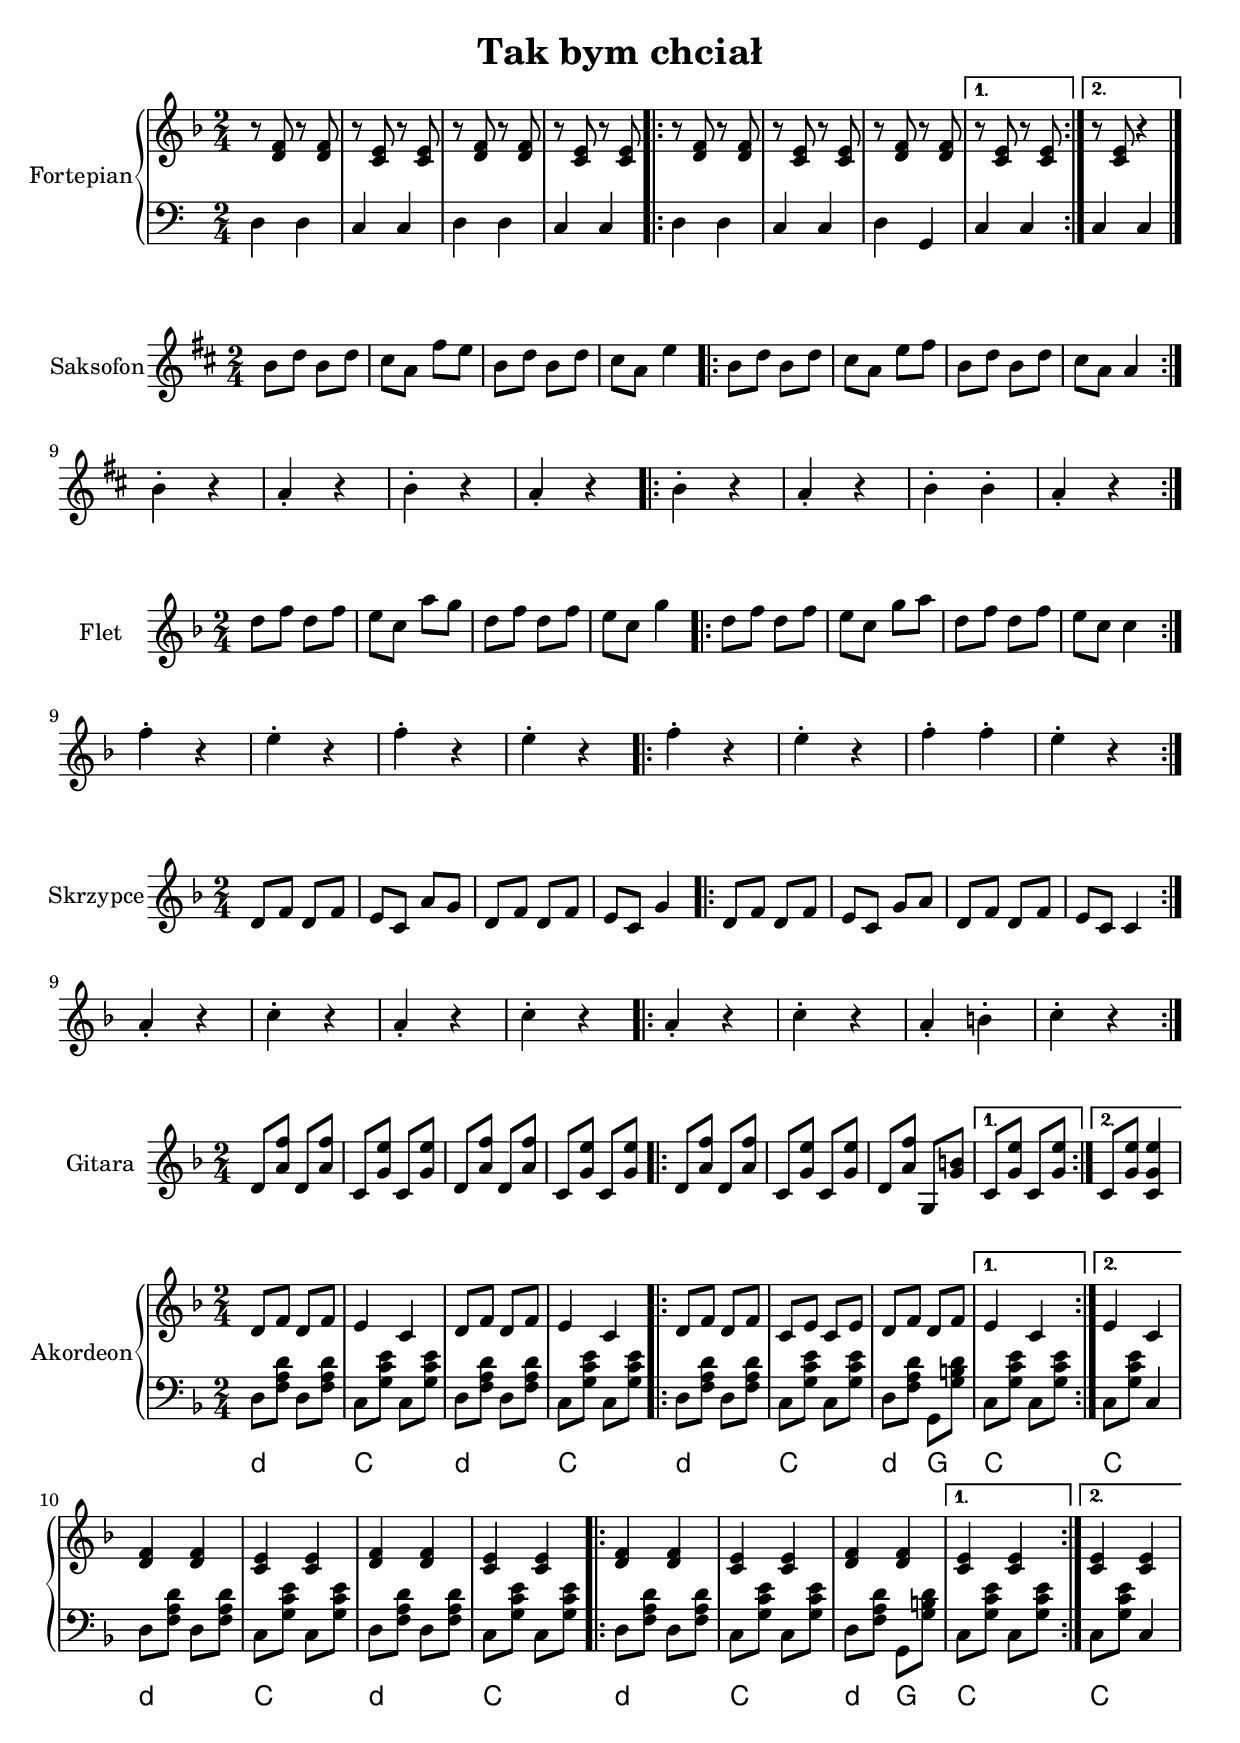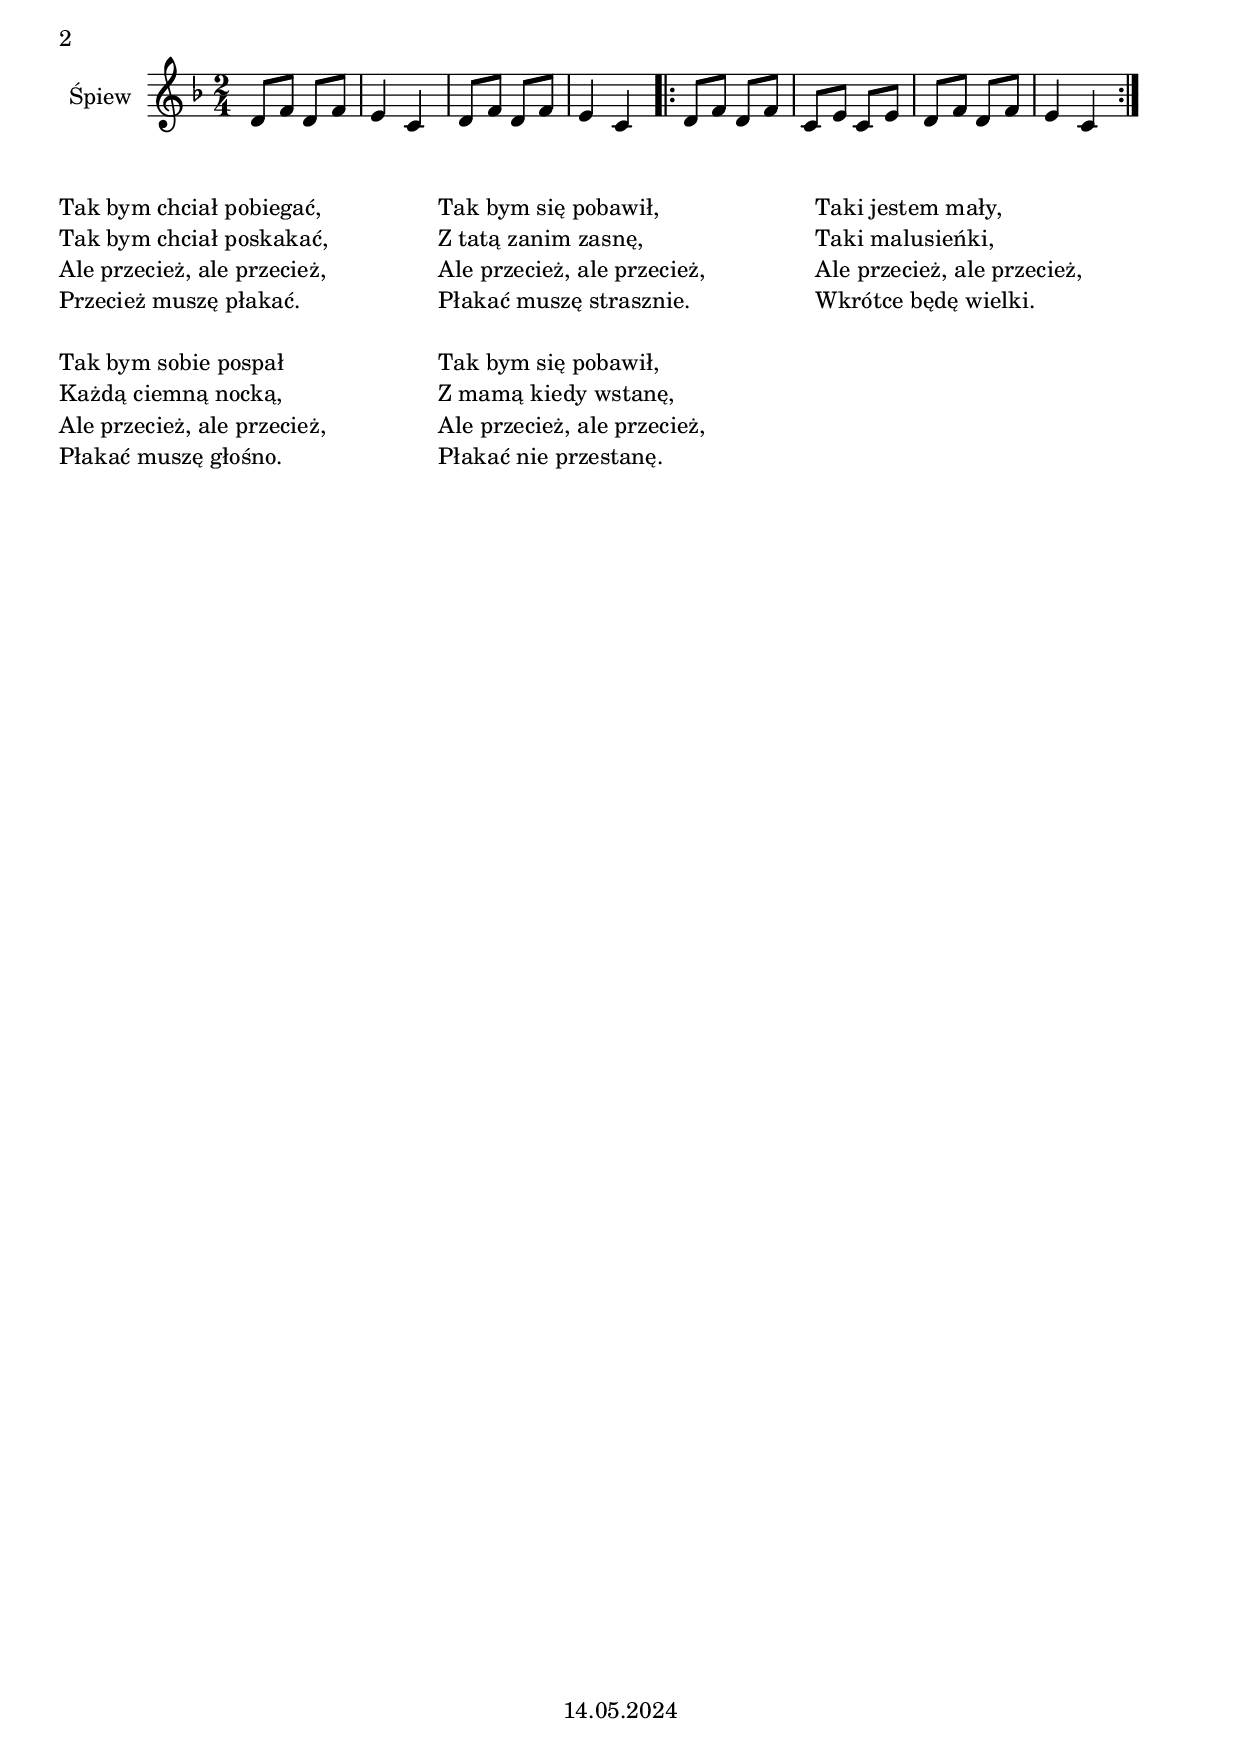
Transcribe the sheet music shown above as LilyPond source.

\version "2.22.1"
\include "deutsch.ly"

pianoR = \relative c' {
  \key d \minor
  \time 2/4

  r8 <d f>8 r8 <d f>8 | r8 <c e>8 r8 <c e>8 |
  r8 <d f>8 r8 <d f>8 | r8 <c e>8 r8 <c e>8 |
  \repeat volta 2 {
    r8 <d f>8 r8 <d f>8 | r8 <c e>8 r8 <c e>8 |
    r8 <d f>8 r8 <d f>8 |
  } \alternative {
    { r8 <c e>8 r8 <c e>8 | }
    { r8 <c e>8 r4 | \bar "|." }
  }
}
pianoL = \relative c {
  \clef bass
  \time 2/4

  d4 d4 | c4 c4 | d4 d4 | c4 c4 |
  \repeat volta 2 {
    d4 d4 | c4 c4 | d4 g,4 |
  } \alternative {
    { c4 c4 | }
    { c4 c4 | \bar "|." }
  }
}

solo = \relative c' {
  \time 2/4

  d8 f8 d f | e8 c a' g | d8 f8 d f | e8 c g'4 |
  \repeat volta 2 {
    d8 f8 d f | e8 c g' a | d,8 f8 d f | e8 c c4 |
  }
}

saksofon = \relative c' {
  \key d \minor
  \time 2/4

  \solo
  \break

  d4-. r4 | c4-. r4 | d4-. r4 | c4-. r4
  \repeat volta 2 {
    d4-. r4 | c4-. r4 | d4-. d4-. | c4-. r4 |
  }
}

flet = \relative c'' {
  \key d \minor
  \time 2/4

  \transpose d d' \solo
  \break

  f4-. r4 | e4-. r4 | f4-. r4 | e4-. r4
  \repeat volta 2 {
    f4-. r4 | e4-. r4 | f4-. f4-. | e4-. r4 |
  }
}

skrzypce = \relative c'' {
  \key d \minor
  \time 2/4

  \solo
  \break

  a4-. r4 | c4-. r4 | a4-. r4 | c4-. r4
  \repeat volta 2 {
    a4-. r4 | c4-. r4 | a4-. h4-. | c4-. r4 |
  }
}

gitara = \relative c' {
  \key d \minor
  \time 2/4

  d8 <a' f'> d, <a' f'> | c, <g' e'> c, <g' e'> |
  d <a' f'> d, <a' f'> | c, <g' e'> c, <g' e'> |
  \repeat volta 2 {
    d8 <a' f'> d, <a' f'> | c, <g' e'> c, <g' e'> |
    d <a' f'> g, <g' h> |
  } \alternative {
    { c, <g' e'> c, <g' e'> | }
    { c, <g' e'> <c, g' e'>4 | }
  }
}

akordeonP = \relative c' {
  \key d \minor
  \time 2/4

  d8 f d f | e4 c | d8 f d f | e4 c |
  \repeat volta 2 {
    d8 f d f | c8 e c e | d8 f d f |
  } \alternative {
    { e4 c | }
    { e4 c | }
  }
  \break

  <d f>4 <d f> | <c e> <c e> |
  <d f> <d f> | <c e> <c e> |
  \repeat volta 2 {
    <d f> <d f> | <c e> <c e> |
    <d f> <d f> |
  }
  \alternative {
    { <c e> <c e> | }
    { <c e> <c e> | }
  }
}
akordeonL = \relative c {
  \clef bass
  \key d \minor
  \time 2/4

  d8 <f a d> d <f a d> | c <g' c e> c, <g' c e> |
  d <f a d> d <f a d> | c <g' c e> c, <g' c e> |
  \repeat volta 2 {
    d <f a d> d <f a d> | c <g' c e> c, <g' c e> |
    d <f a d> g, <g' h d> |
  } \alternative {
    { c, <g' c e> c, <g' c e> | }
    { c, <g' c e> c,4 | }
  }

  d8 <f a d> d <f a d> | c <g' c e> c, <g' c e> |
  d <f a d> d <f a d> | c <g' c e> c, <g' c e> |
  \repeat volta 2 {
    d <f a d> d <f a d> | c <g' c e> c, <g' c e> |
    d <f a d> g, <g' h d> |
  } \alternative {
    { c, <g' c e> c, <g' c e> | }
    { c, <g' c e> c,4 | }
  }
}
akordeonC = \chordmode {
  \set chordNameLowercaseMinor = ##t
  d2:m | c |
  d2:m | c |
  d2:m | c |
  d4:m g |
  c2 |
  c2 |

  d2:m | c |
  d2:m | c |
  d2:m | c |
  d4:m g |
  c2 |
  c2 |
}

wokal = \relative c' {
  \key d \minor
  \time 2/4

  d8 f d f | e4 c | d8 f d f | e4 c |
  \repeat volta 2 {
    d8 f d f | c8 e c e | d8 f d f | e4 c |
  }
}

\header {
  title = "Tak bym chciał"
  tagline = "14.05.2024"
}
\score {
  \new PianoStaff = piano \with {
    instrumentName = "Fortepian"
  }
  <<
    \new Staff \pianoR
    \new Staff \pianoL
  >>
}

\score {
  \new Staff = saksofon \with {
    instrumentName = "Saksofon"
  }
  <<
    \transpose d h \saksofon
  >>
}

\score {
  \new Staff = flet \with {
    instrumentName = "Flet"
  }
  <<
    \flet
  >>
}

\score {
  \new Staff = skrzypce \with {
    instrumentName = "Skrzypce"
  }
  <<
    \skrzypce
  >>
}

\score {
  \new Staff = gitara \with {
    instrumentName = "Gitara"
  }
  <<
    \gitara
  >>
}

\score {
  <<
    \new PianoStaff \with { instrumentName = "Akordeon" }
      <<
        \new Staff \akordeonP
        \new Staff \akordeonL
        \new ChordNames {
          \germanChords
          \akordeonC
        }
      >>
  >>
}

\pageBreak

\score {
  \new Staff = wokal \with {
    instrumentName = "Śpiew"
  }
  <<
    \wokal
  >>
}

\markup {
  \column {
    \line { Tak bym chciał pobiegać, }
    \line { Tak bym chciał poskakać, }
    \line { Ale przecież, ale przecież, }
    \line { Przecież muszę płakać. }

    \null

    \line { Tak bym sobie pospał }
    \line { Każdą ciemną nocką, }
    \line { Ale przecież, ale przecież, }
    \line { Płakać muszę głośno. }
  }

  \hspace #10
  \column {
    \line { Tak bym się pobawił, }
    \line { Z tatą zanim zasnę, }
    \line { Ale przecież, ale przecież, }
    \line { Płakać muszę strasznie. }

    \null

    \line { Tak bym się pobawił, }
    \line { Z mamą kiedy wstanę, }
    \line { Ale przecież, ale przecież, }
    \line { Płakać nie przestanę. }
  }

  \hspace #10
  \column {

    \line { Taki jestem mały, }
    \line { Taki malusieńki, }
    \line { Ale przecież, ale przecież, }
    \line { Wkrótce będę wielki. }
  }
}
